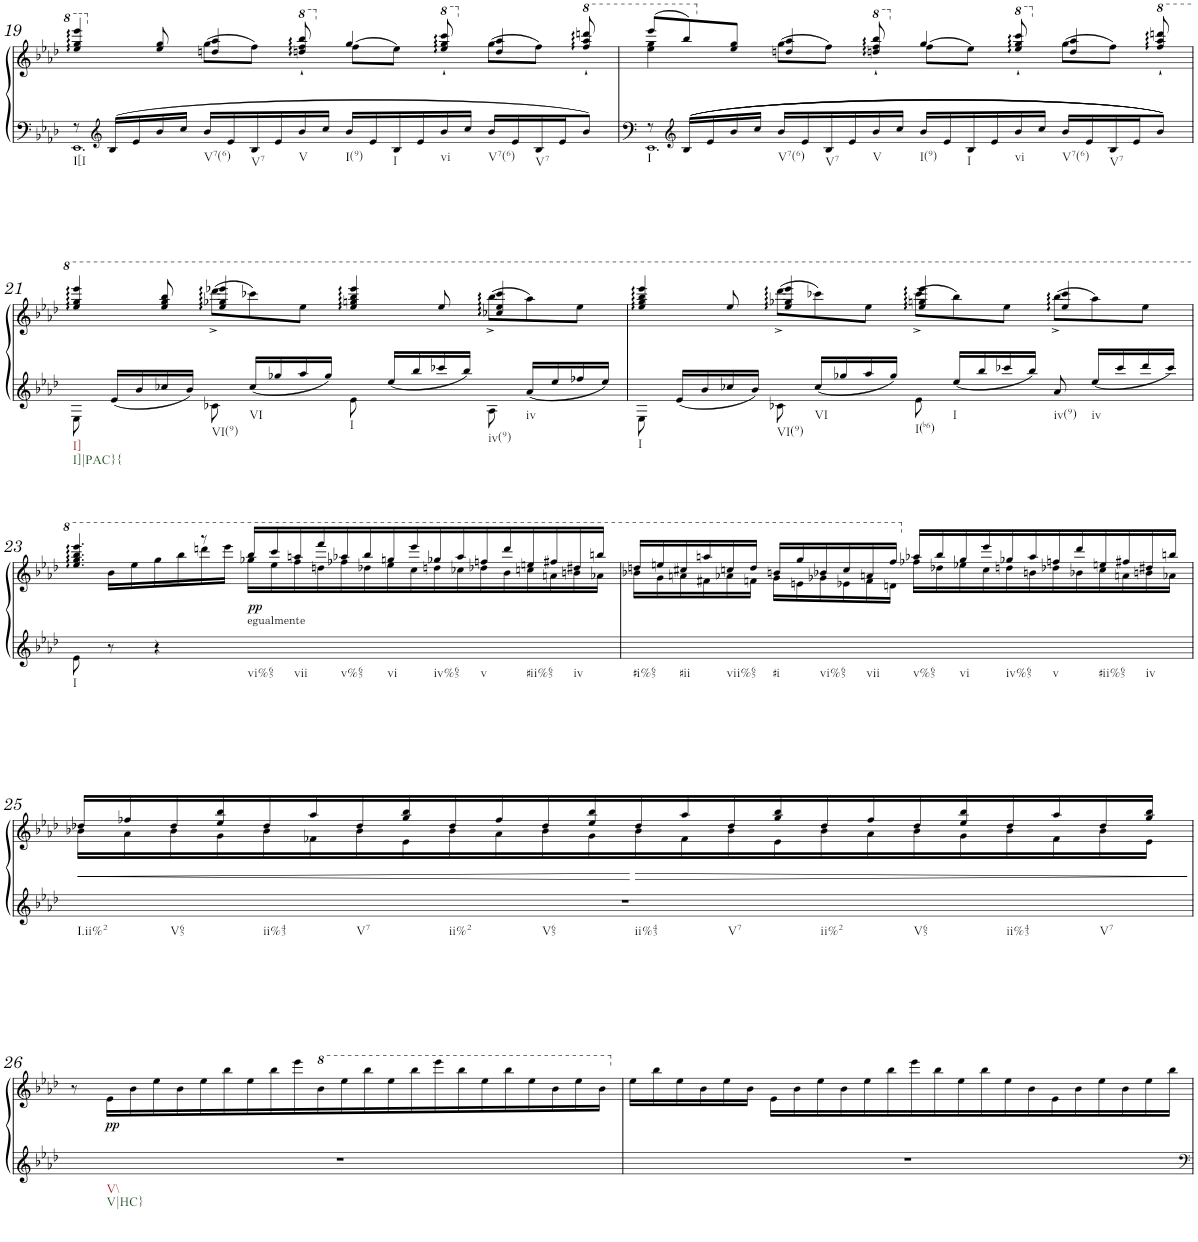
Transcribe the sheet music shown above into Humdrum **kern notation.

**kern	**kern	**dynam
*part1	*part1	*part1
*staff2	*staff1	*staff1/2
*I"Piano	*	*
*I'Pno.	*	*
!!LO:PB:g=z
*clefF4	*clefG2	*
*k[b-e-a-d-]	*k[b-e-a-d-]	*
*M12/8	*M12/8	*
=19	=19	=19
*^	*^	*
!LO:TX:b:t=I[I	!	!	!	!
8r	1.EE-	4eee-/ 4ggg/ 4eeee-/	4ryy	.
*clefG2	*	*	*	*
16B-/LL	.	.	.	.
16e-/	.	.	.	.
16b-/	.	8ee-/ 8gg/	8ryy	.
16cc/JJ	.	.	.	.
!LO:TX:b:t=V7(6)	!	!	!	!
16b-/LL	.	4ddn/ 4aa-/	(>8gg\L	.
16e-/	.	.	.	.
!LO:TX:b:t=V7	!	!	!	!
16B-/	.	.	8ff\J)	.
16e-/	.	.	.	.
*	*	*8va	*	*
!LO:TX:b:t=V	!	!	!	!
16b-/	.	8dddn/` 8fff/` 8bbb-/`	8ryy	.
16cc/JJ	.	.	.	.
*	*	*X8va	*	*
!LO:TX:b:t=I(9)	!	!	!	!
16b-/LL	.	4gg/	(>8ff\L	.
16e-/	.	.	.	.
!LO:TX:b:t=I	!	!	!	!
16B-/	.	.	8ee-\J)	.
16e-/	.	.	.	.
*	*	*8va	*	*
!LO:TX:b:t=vi	!	!	!	!
16b-/	.	8eee-/` 8ggg/` 8cccc/`	8ryy	.
16cc/JJ	.	.	.	.
*	*	*X8va	*	*
!LO:TX:b:t=V7(6)	!	!	!	!
16b-/LL	.	4dd/ 4aa-/	(>8gg\L	.
16e-/	.	.	.	.
!LO:TX:b:t=V7	!	!	!	!
16B-/	.	.	8ff\J)	.
16e-/J	.	.	.	.
8b-/J	.	8fff/` 8aaa-/` 8ddddn/`	8ryy	.
=20	=20	=20	=20	=20
!LO:TX:b:t=I	!	!	!	!
8r	1.EE-	(8eeee-/L	4eee-\ 4ggg\	.
*clefG2	*	*	*	*
16B-/LL	.	8bbb-/)	.	.
16e-/	.	.	.	.
16b-/	.	8ee-/ 8gg/J	8ryy	.
16cc/JJ	.	.	.	.
!LO:TX:b:t=V7(6)	!	!	!	!
16b-/LL	.	4ddn/ 4aa-/	(>8gg\L	.
16e-/	.	.	.	.
!LO:TX:b:t=V7	!	!	!	!
16B-/	.	.	8ff\J)	.
16e-/	.	.	.	.
*	*	*8va	*	*
!LO:TX:b:t=V	!	!	!	!
16b-/	.	8dddn/` 8fff/` 8bbb-/`	8ryy	.
16cc/JJ	.	.	.	.
*	*	*X8va	*	*
!LO:TX:b:t=I(9)	!	!	!	!
16b-/LL	.	4gg/	(>8ff\L	.
16e-/	.	.	.	.
!LO:TX:b:t=I	!	!	!	!
16B-/	.	.	8ee-\J)	.
16e-/	.	.	.	.
*	*	*8va	*	*
!LO:TX:b:t=vi	!	!	!	!
16b-/	.	8eee-/` 8ggg/` 8cccc/`	8ryy	.
16cc/JJ	.	.	.	.
*	*	*X8va	*	*
!LO:TX:b:t=V7(6)	!	!	!	!
16b-/LL	.	4dd/ 4aa-/	(>8gg\L	.
16e-/	.	.	.	.
!LO:TX:b:t=V7	!	!	!	!
16B-/	.	.	8ff\J)	.
16e-/J	.	.	.	.
8b-/J	.	8fff/` 8aaa-/` 8ddddn/`	8ryy	.
*v	*v	*	*	*
!!LO:LB:g=z	!!
=21	=21	=21	=21
!LO:TX:b:t=I]	!	!	!
!LO:TX:b:t=I]|PAC}{	!	!	!
8E-\	4eee-/ 4ggg/ 4eeee-/	4ryy	.
16e-/LL	.	.	.
16b-/	.	.	.
16cc-X/	8eee-/ 8ggg/ 8bbb-/	8ryy	.
16b-/JJ	.	.	.
!LO:TX:b:t=VI(9)	!	!	!
8c-X\	4eee-/ 4ggg-X/ 4eeee-X/	(>8dddd-^\L	.
!LO:TX:b:t=VI	!	!	!
16cc-/LL	.	8cccc-X\)	.
16gg-X/	.	.	.
16aa-/	8ryy	8eee-\J	.
16gg-/JJ	.	.	.
!LO:TX:b:t=I	!	!	!
8e-\	4eee-/ 4gggn/ 4bbb-/ 4eeee-/	4ryy	.
16ee-/LL	.	.	.
16bb-/	.	.	.
16ccc-X/	8eee-/	8ryy	.
16bb-/JJ	.	.	.
!LO:TX:b:t=iv(9)	!	!	!
8A-\	4ccc-X/ 4eee-/ 4cccc-/	(>8bbb-^\L	.
!LO:TX:b:t=iv	!	!	!
16a-/LL	.	8aaa-\)	.
16ee-/	.	.	.
16ff-X/	8ryy	8eee-\J	.
16ee-/JJ	.	.	.
=22	=22	=22	=22
!LO:TX:b:t=I	!	!	!
8E-\	4eee-/ 4ggg/ 4bbb-/ 4eeee-/	4ryy	.
16e-/LL	.	.	.
16b-/	.	.	.
16cc-X/	8eee-/	8ryy	.
16b-/JJ	.	.	.
!LO:TX:b:t=VI(9)	!	!	!
8c-X\	4eee-/ 4ggg-X/ 4eeee-/	(>8dddd-^\L	.
!LO:TX:b:t=VI	!	!	!
16cc-/LL	.	8cccc-X\)	.
16gg-X/	.	.	.
16aa-/	8ryy	8eee-\J	.
16gg-/JJ	.	.	.
!LO:TX:b:t=I(b6)	!	!	!
8e-\	4eee-/ 4gggn/ 4eeee-/	(>8cccc-^\L	.
!LO:TX:b:t=I	!	!	!
16ee-/LL	.	8bbb-\)	.
16bb-/	.	.	.
16ccc-X/	8ryy	8eee-\J	.
16bb-/JJ	.	.	.
!LO:TX:b:t=iv(9)	!	!	!
8a-/	4eee-/ 4cccc-/	(>8bbb-^\L	.
!LO:TX:b:t=iv	!	!	!
16ee-/LL	.	8aaa-\)	.
16ccc-/	.	.	.
16ddd-/	8ryy	8eee-\J	.
16ccc-/JJ	.	.	.
!!LO:LB:g=z	!!
=23	=23	=23	=23
!LO:TX:b:t=I	!	!	!
8e-\	4.eee-/ 4.ggg/ 4.bbb-/ 4.eeee-/	8ryy	.
8r	.	16bb-\LL	.
.	.	16eee-\	.
4r	.	16ggg\	.
.	.	16bbb-\	.
.	8r	16ddddn\	.
.	.	16eeee-\JJ	.
!	!LO:TX:b:t=egualmente	!	!
!LO:TX:b:t=vi%65	!	!	!
!LO:TX:b:t=vii	!	!	!
!LO:TX:b:t=v%65	!	!	!
!LO:TX:b:t=vi	!	!	!
!LO:TX:b:t=iv%65	!	!	!
!LO:TX:b:t=v	!	!	!
!LO:TX:b:t=#ii%65	!	!	!
!LO:TX:b:t=iv	!	!	!
!	!	!	!LO:DY:b
1ryy	16bbb-/LL	16ggg-X\LL	pp
.	16cccc/	16eee-\	.
.	16aaan/	16fff\	.
.	16ffff/	16dddn\	.
.	16aaa-X/	16fff-X\	.
.	16bbb-/	16ddd-X\	.
.	16gggn/	16eee-\	.
.	16eeee-/	16ccc\	.
.	16ggg-X/	16dddn\	.
.	16aaa-/	16ccc-X\	.
.	16fffn/	16ddd-X\	.
.	16dddd/	16bb-\	.
.	16eeen/	16cccn\	.
.	16fff#X/	16aan\	.
.	16ddd#X/	16bbn\	.
.	16bbbn/JJ	16aa-X\JJ	.
=24	=24	=24	=24
!LO:TX:b:t=#i%65	!	!	!
!LO:TX:b:t=#ii	!	!	!
!LO:TX:b:t=vii%65	!	!	!
!LO:TX:b:t=#i	!	!	!
!LO:TX:b:t=vi%65	!	!	!
!LO:TX:b:t=vii	!	!	!
2.ryy	16dddn/LL	16bb-X\LL	.
.	16eeen/	16gg\	.
.	16ccc#X/	16aan\	.
.	16aaan/	16ff#X\	.
.	16cccn/	16aa-X\	.
.	16ddd/JJ	16ffn\JJ	.
.	16bbn/LL	16gg\LL	.
.	16ggg/	16een\	.
.	16bb-X/	16gg-X\	.
.	16ccc/	16ee-X\	.
.	16aan/	16ff\	.
.	16fff/JJ	16ddn\JJ	.
!LO:TX:b:t=v%65	!	!	!
!LO:TX:b:t=vi	!	!	!
!LO:TX:b:t=iv%65	!	!	!
!LO:TX:b:t=v	!	!	!
!LO:TX:b:t=#ii%65	!	!	!
!LO:TX:b:t=iv	!	!	!
2.ryy	16aa-X/LL	16ff-X\LL	.
.	16bb-/	16dd-X\	.
.	16gg/	16ee-X\	.
.	16eee-/	16cc\	.
.	16gg-X/	16ddn\	.
.	16aa-/	16bn\	.
.	16ffn/	16dd-X\	.
.	16ddd-/	16b-X\	.
.	16een/	16cc\	.
.	16ff#X/	16an\	.
.	16dd#X/	16bn\	.
.	16bbn/JJ	16a-X\JJ	.
!!LO:LB:g=z	!!
=25	=25	=25	=25
!LO:TX:b:t=I.ii%2	!	!	!
!LO:TX:b:t=V65	!	!	!
!LO:TX:b:t=ii%43	!	!	!
!LO:TX:b:t=V7	!	!	!
!LO:TX:b:t=ii%2	!	!	!
!LO:TX:b:t=V65	!	!	!
!LO:TX:b:t=ii%43	!	!	!
!LO:TX:b:t=V7	!	!	!
!LO:TX:b:t=ii%2	!	!	!
!LO:TX:b:t=V65	!	!	!
!LO:TX:b:t=ii%43	!	!	!
!LO:TX:b:t=V7	!	!	!
!	!	!	!LO:HP:b
1.r	16dd-X/LL	16b-X\LL	<
.	16ff-X/	16a-\	.
.	16dd-/	16b-\	.
.	16ee-/ 16bb-/	16g\	.
.	16dd-/	16b-\	.
.	16aa-/	16f-X\	.
.	16dd-/	16b-\	.
.	16gg/ 16bb-/	16e-\	.
.	16dd-/	16b-\	.
.	16ff-/	16a-\	.
.	16dd-/	16b-\	.
.	16ee-/ 16bb-/	16g\	.
!	!	!	!LO:HP:n=1:b
.	16dd-/	16b-\	[ >
.	16aa-/	16f-\	.
.	16dd-/	16b-\	.
.	16gg/ 16bb-/	16e-\	.
.	16dd-/	16b-\	.
.	16ff-/	16a-\	.
.	16dd-/	16b-\	.
.	16ee-/ 16bb-/	16g\	.
.	16dd-/	16b-\	.
.	16aa-/	16f-\	.
.	16dd-/	16b-\	.
.	16gg/ 16bb-/JJ	16e-\JJ	.
*	*v	*v	*
.	.	]
!!LO:LB:g=z
=26	=26	=26
!LO:TX:b:t=V\\	!	!
!LO:TX:b:t=V|HC}	!	!
1.r	8r	.
!	!	!LO:DY:b
.	16e-\LL	pp
.	16b-\	.
.	16ee-\	.
.	16b-\	.
.	16ee-\	.
.	16bb-\	.
.	16ee-\	.
.	16bb-\	.
.	16eee-\	.
*	*8va	*
.	16bb-\	.
.	16eee-\	.
.	16bbb-\	.
.	16eee-\	.
.	16bbb-\	.
.	16eeee-\	.
.	16bbb-\	.
.	16eee-\	.
.	16bbb-\	.
.	16eee-\	.
.	16bb-\	.
.	16eee-\	.
.	16bb-\JJ	.
=27	=27	=27
*	*X8va	*
1.r	16ee-\LL	.
.	16bb-\	.
.	16ee-\	.
.	16b-\	.
.	16ee-\	.
.	16b-\JJ	.
.	16e-\LL	.
.	16b-\	.
.	16ee-\	.
.	16b-\	.
.	16ee-\	.
.	16bb-\	.
.	16eee-\	.
.	16bb-\	.
.	16ee-\	.
.	16bb-\	.
.	16ee-\	.
.	16b-\	.
.	16e-\	.
.	16b-\	.
.	16ee-\	.
.	16b-\	.
.	16ee-\	.
.	16bb-\JJ	.
=	=	=
*-	*-	*-
